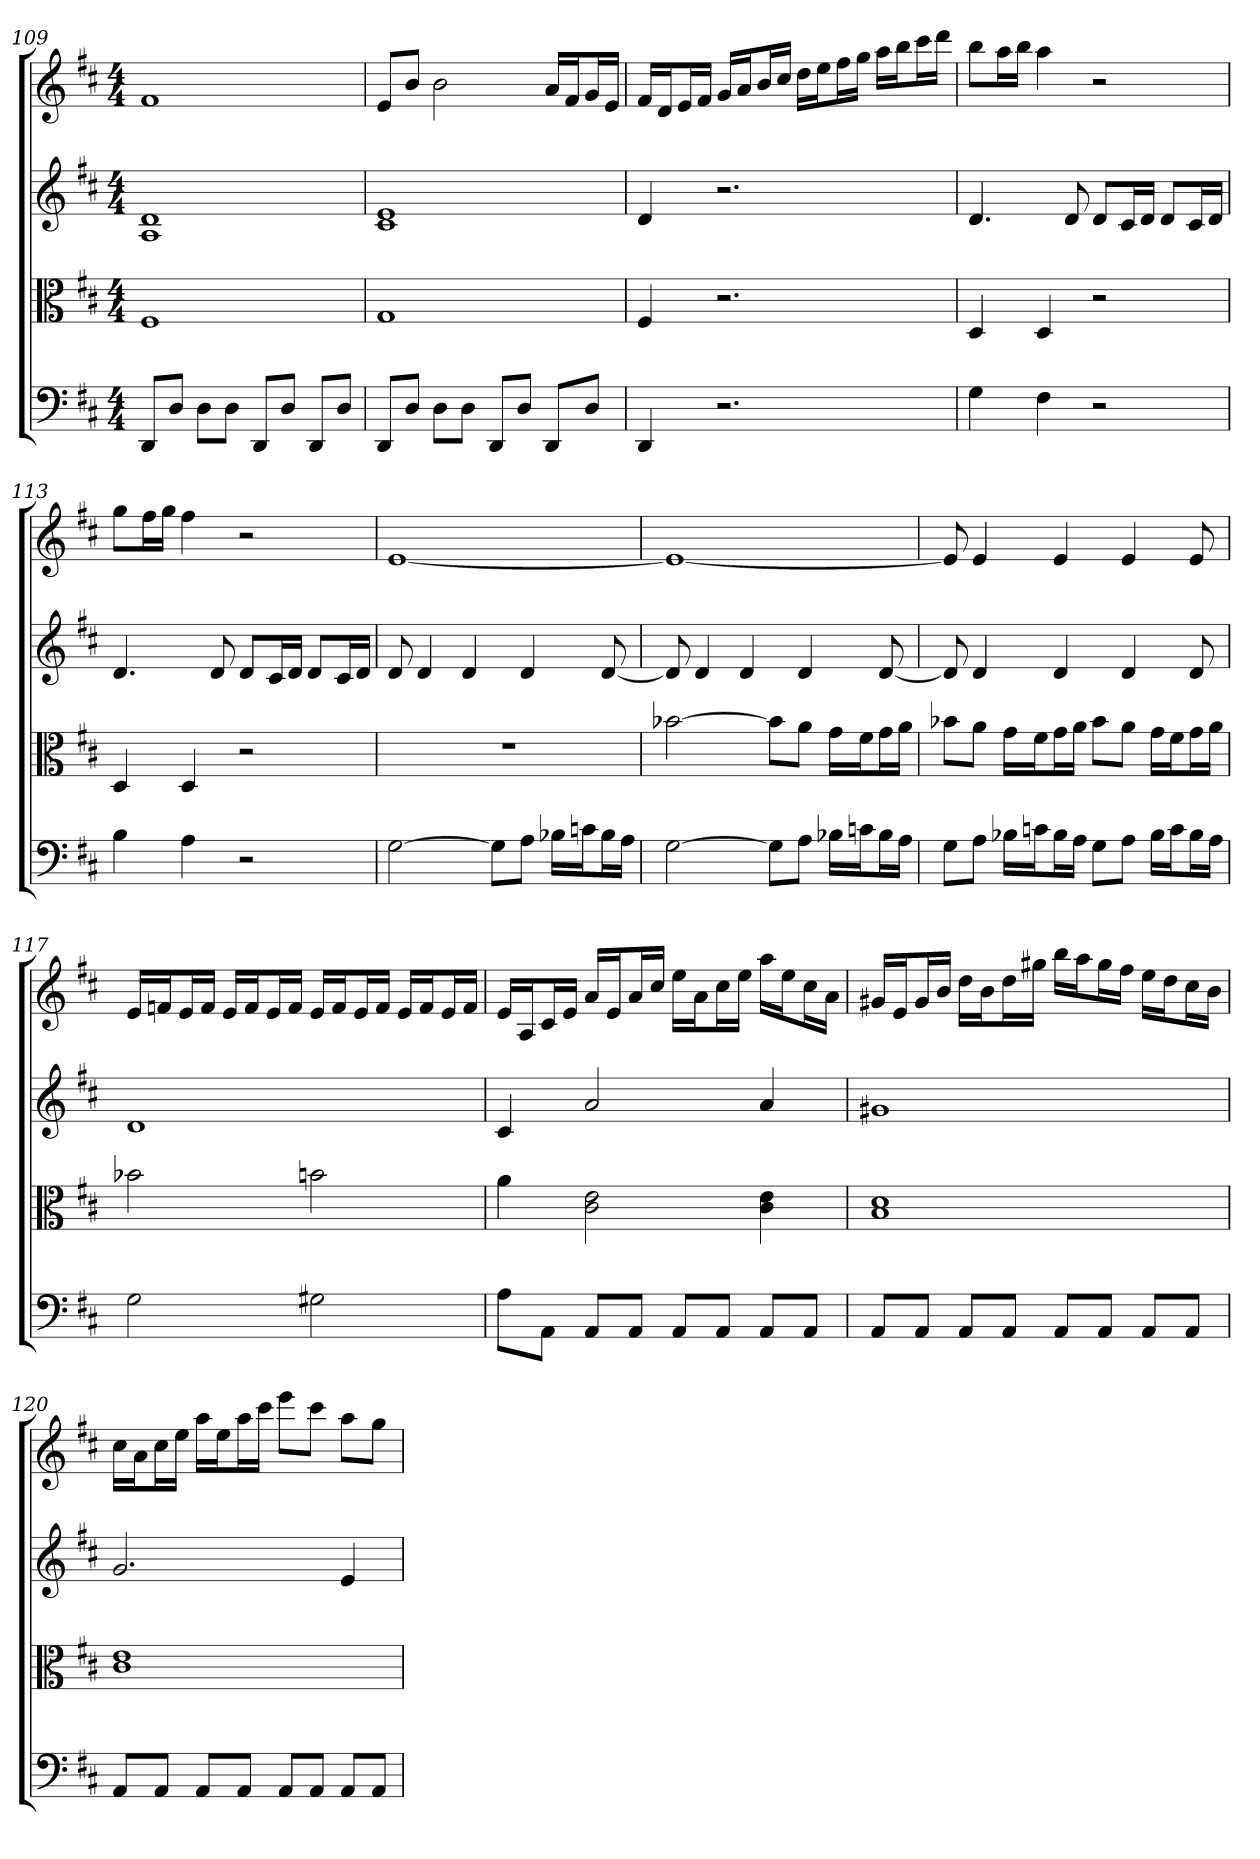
**kern	**kern	**kern	**kern
*part4	*part3	*part2	*part1
*staff4	*staff3	*staff2	*staff1
*clefF4	*clefC3	*	*
*k[f#c#]	*k[f#c#]	*k[f#c#]	*k[f#c#]
*D:	*D:	*D:	*D:
*M4/4	*M4/4	*M4/4	*M4/4
=109	=109	=109	=109
8DD/L	1F#	1A 1d	1f#
8D/J	.	.	.
8D\L	.	.	.
8D\J	.	.	.
8DD/L	.	.	.
8D/J	.	.	.
8DD/L	.	.	.
8D/J	.	.	.
=110	=110	=110	=110
8DD/L	1G	1c# 1e	8eL
8D/J	.	.	8bJ
8D\L	.	.	2b
8D\J	.	.	.
8DD/L	.	.	.
8D/J	.	.	.
8DD/L	.	.	16aLL
.	.	.	16f#J
8D/J	.	.	16gL
.	.	.	16eJJ
=111	=111	=111	=111
4DD	4F#	4d	16f#LL
.	.	.	16dJ
.	.	.	16eL
.	.	.	16f#JJ
2.r	2.r	2.r	16gLL
.	.	.	16aJ
.	.	.	16bL
.	.	.	16cc#JJ
.	.	.	16ddLL
.	.	.	16eeJ
.	.	.	16ff#L
.	.	.	16ggJJ
.	.	.	16aaLL
.	.	.	16bbJ
.	.	.	16ccc#L
.	.	.	16dddJJ
=112	=112	=112	=112
4G	4D	4.d	8bbL
.	.	.	16aaL
.	.	.	16bbJJ
4F#	4D	.	4aa
.	.	8d	.
2r	2r	8dL	2r
.	.	16c#L	.
.	.	16dJJ	.
.	.	8dL	.
.	.	16c#L	.
.	.	16dJJ	.
=113	=113	=113	=113
4B	4D	4.d	8ggL
.	.	.	16ff#L
.	.	.	16ggJJ
4A	4D	.	4ff#
.	.	8d	.
2r	2r	8dL	2r
.	.	16c#L	.
.	.	16dJJ	.
.	.	8dL	.
.	.	16c#L	.
.	.	16dJJ	.
=114	=114	=114	=114
[2G	1r	8d	[1e
.	.	4d	.
.	.	4d	.
8G\L]	.	.	.
8A\J	.	4d	.
16B-X\LL	.	.	.
16cn\J	.	.	.
16B-\L	.	[8d	.
16A\JJ	.	.	.
=115	=115	=115	=115
[2G	[2b-X	8d]	1e_
.	.	4d	.
.	.	4d	.
8G\L]	8b-\L]	.	.
8A\J	8a\J	4d	.
16B-X\LL	16g\LL	.	.
16cn\J	16f#\J	.	.
16B-\L	16g\L	[8d	.
16A\JJ	16a\JJ	.	.
=116	=116	=116	=116
8G\L	8b-X\L	8d]	8e]
8A\J	8a\J	4d	4e
16B-X\LL	16g\LL	.	.
16cn\J	16f#\J	.	.
16B-\L	16g\L	4d	4e
16A\JJ	16a\JJ	.	.
8G\L	8b-\L	.	.
8A\J	8a\J	4d	4e
16B-\LL	16g\LL	.	.
16c\J	16f#\J	.	.
16B-\L	16g\L	8d	8e
16A\JJ	16a\JJ	.	.
=117	=117	=117	=117
2G	2b-X	1d	16eLL
.	.	.	16fnJ
.	.	.	16eL
.	.	.	16fJJ
.	.	.	16eLL
.	.	.	16fJ
.	.	.	16eL
.	.	.	16fJJ
2G#X	2bn	.	16eLL
.	.	.	16fJ
.	.	.	16eL
.	.	.	16fJJ
.	.	.	16eLL
.	.	.	16fJ
.	.	.	16eL
.	.	.	16fJJ
=118	=118	=118	=118
8A\L	4a	4c#	16eLL
.	.	.	16AJ
8AA\J	.	.	16c#L
.	.	.	16eJJ
8AA/L	2c# 2e	2a	16aLL
.	.	.	16eJ
8AA/J	.	.	16aL
.	.	.	16cc#JJ
8AA/L	.	.	16eeLL
.	.	.	16aJ
8AA/J	.	.	16cc#L
.	.	.	16eeJJ
8AA/L	4c# 4e	4a	16aaLL
.	.	.	16eeJ
8AA/J	.	.	16cc#L
.	.	.	16aJJ
=119	=119	=119	=119
8AA/L	1B 1d	1g#X	16g#XLL
.	.	.	16eJ
8AA/J	.	.	16g#L
.	.	.	16bJJ
8AA/L	.	.	16ddLL
.	.	.	16bJ
8AA/J	.	.	16ddL
.	.	.	16gg#XJJ
8AA/L	.	.	16bbLL
.	.	.	16aaJ
8AA/J	.	.	16gg#L
.	.	.	16ff#JJ
8AA/L	.	.	16eeLL
.	.	.	16ddJ
8AA/J	.	.	16cc#L
.	.	.	16bJJ
=120	=120	=120	=120
8AA/L	1c# 1e	2.g	16cc#LL
.	.	.	16aJ
8AA/J	.	.	16cc#L
.	.	.	16eeJJ
8AA/L	.	.	16aaLL
.	.	.	16eeJ
8AA/J	.	.	16aaL
.	.	.	16ccc#JJ
8AA/L	.	.	8eeeL
8AA/J	.	.	8ccc#J
8AA/L	.	4e	8aaL
8AA/J	.	.	8ggJ
=	=	=	=
*-	*-	*-	*-
